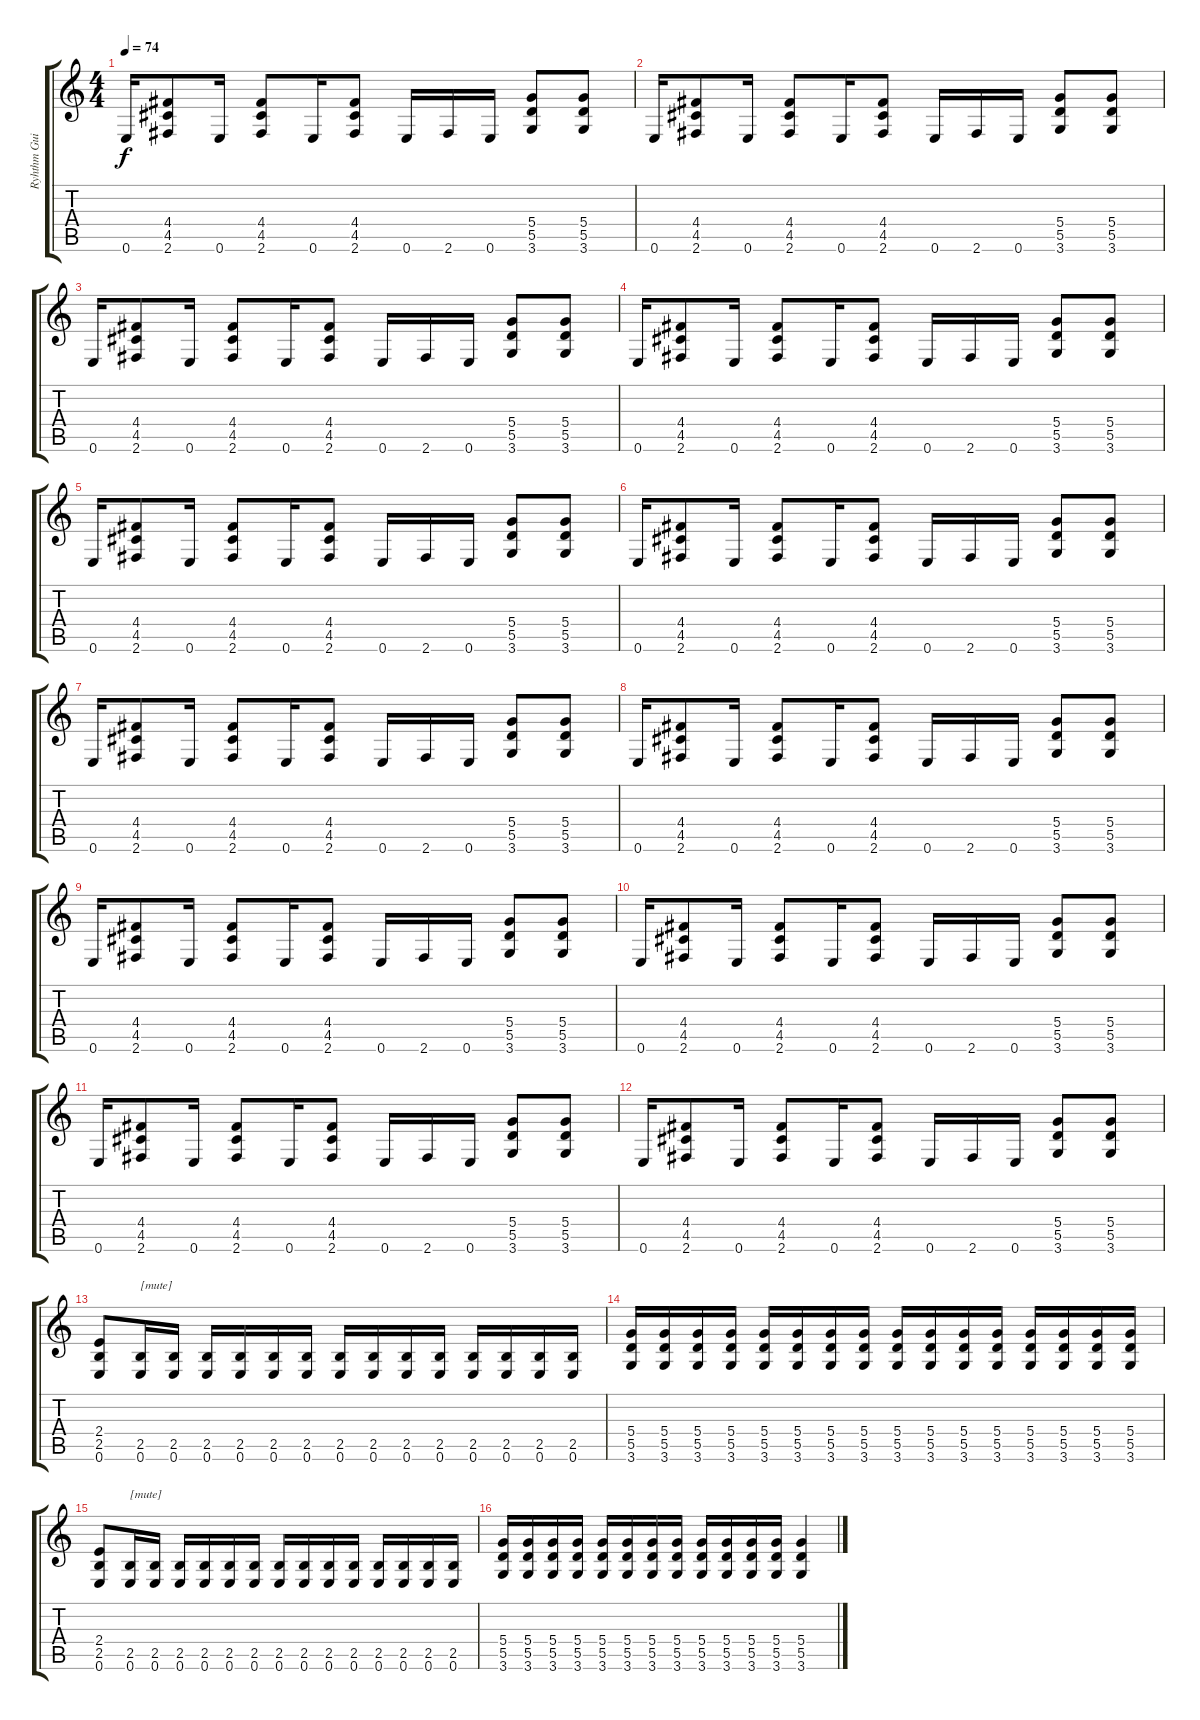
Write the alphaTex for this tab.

\track ("Ryhthm Guitar" "Ryhthm Gui") {instrument distortionguitar}
\staff {score tabs}
\tuning (E4 B3 G3 D3 A2 E2) {hide}
\ts (4 4)
\tempo 74
\clef g2
\ks c
0.6.16{dy f instrument distortionguitar} (4.4 4.5 2.6).8 0.6.16 (4.4 4.5 2.6).8 0.6.16 (4.4 4.5 2.6).8 0.6.16 2.6.16 0.6.16 (5.4 5.5 3.6).8 (5.4 5.5 3.6).8 |
0.6.16 (4.4 4.5 2.6).8 0.6.16 (4.4 4.5 2.6).8 0.6.16 (4.4 4.5 2.6).8 0.6.16 2.6.16 0.6.16 (5.4 5.5 3.6).8 (5.4 5.5 3.6).8 |
0.6.16 (4.4 4.5 2.6).8 0.6.16 (4.4 4.5 2.6).8 0.6.16 (4.4 4.5 2.6).8 0.6.16 2.6.16 0.6.16 (5.4 5.5 3.6).8 (5.4 5.5 3.6).8 |
0.6.16 (4.4 4.5 2.6).8 0.6.16 (4.4 4.5 2.6).8 0.6.16 (4.4 4.5 2.6).8 0.6.16 2.6.16 0.6.16 (5.4 5.5 3.6).8 (5.4 5.5 3.6).8 |
0.6.16 (4.4 4.5 2.6).8 0.6.16 (4.4 4.5 2.6).8 0.6.16 (4.4 4.5 2.6).8 0.6.16 2.6.16 0.6.16 (5.4 5.5 3.6).8 (5.4 5.5 3.6).8 |
0.6.16 (4.4 4.5 2.6).8 0.6.16 (4.4 4.5 2.6).8 0.6.16 (4.4 4.5 2.6).8 0.6.16 2.6.16 0.6.16 (5.4 5.5 3.6).8 (5.4 5.5 3.6).8 |
0.6.16 (4.4 4.5 2.6).8 0.6.16 (4.4 4.5 2.6).8 0.6.16 (4.4 4.5 2.6).8 0.6.16 2.6.16 0.6.16 (5.4 5.5 3.6).8 (5.4 5.5 3.6).8 |
0.6.16 (4.4 4.5 2.6).8 0.6.16 (4.4 4.5 2.6).8 0.6.16 (4.4 4.5 2.6).8 0.6.16 2.6.16 0.6.16 (5.4 5.5 3.6).8 (5.4 5.5 3.6).8 |
0.6.16 (4.4 4.5 2.6).8 0.6.16 (4.4 4.5 2.6).8 0.6.16 (4.4 4.5 2.6).8 0.6.16 2.6.16 0.6.16 (5.4 5.5 3.6).8 (5.4 5.5 3.6).8 |
0.6.16 (4.4 4.5 2.6).8 0.6.16 (4.4 4.5 2.6).8 0.6.16 (4.4 4.5 2.6).8 0.6.16 2.6.16 0.6.16 (5.4 5.5 3.6).8 (5.4 5.5 3.6).8 |
0.6.16 (4.4 4.5 2.6).8 0.6.16 (4.4 4.5 2.6).8 0.6.16 (4.4 4.5 2.6).8 0.6.16 2.6.16 0.6.16 (5.4 5.5 3.6).8 (5.4 5.5 3.6).8 |
0.6.16 (4.4 4.5 2.6).8 0.6.16 (4.4 4.5 2.6).8 0.6.16 (4.4 4.5 2.6).8 0.6.16 2.6.16 0.6.16 (5.4 5.5 3.6).8 (5.4 5.5 3.6).8 |
(2.4 2.5 0.6).8 (2.5 0.6).16{txt "[mute]"} (2.5 0.6).16 (2.5 0.6).16 (2.5 0.6).16 (2.5 0.6).16 (2.5 0.6).16 (2.5 0.6).16 (2.5 0.6).16 (2.5 0.6).16 (2.5 0.6).16 (2.5 0.6).16 (2.5 0.6).16 (2.5 0.6).16 (2.5 0.6).16 |
(5.4 5.5 3.6).16 (5.4 5.5 3.6).16 (5.4 5.5 3.6).16 (5.4 5.5 3.6).16 (5.4 5.5 3.6).16 (5.4 5.5 3.6).16 (5.4 5.5 3.6).16 (5.4 5.5 3.6).16 (5.4 5.5 3.6).16 (5.4 5.5 3.6).16 (5.4 5.5 3.6).16 (5.4 5.5 3.6).16 (5.4 5.5 3.6).16 (5.4 5.5 3.6).16 (5.4 5.5 3.6).16 (5.4 5.5 3.6).16 |
(2.4 2.5 0.6).8 (2.5 0.6).16{txt "[mute]"} (2.5 0.6).16 (2.5 0.6).16 (2.5 0.6).16 (2.5 0.6).16 (2.5 0.6).16 (2.5 0.6).16 (2.5 0.6).16 (2.5 0.6).16 (2.5 0.6).16 (2.5 0.6).16 (2.5 0.6).16 (2.5 0.6).16 (2.5 0.6).16 |
(5.4 5.5 3.6).16 (5.4 5.5 3.6).16 (5.4 5.5 3.6).16 (5.4 5.5 3.6).16 (5.4 5.5 3.6).16 (5.4 5.5 3.6).16 (5.4 5.5 3.6).16 (5.4 5.5 3.6).16 (5.4 5.5 3.6).16 (5.4 5.5 3.6).16 (5.4 5.5 3.6).16 (5.4 5.5 3.6).16 (5.4{ss} 5.5{ss} 3.6).4
